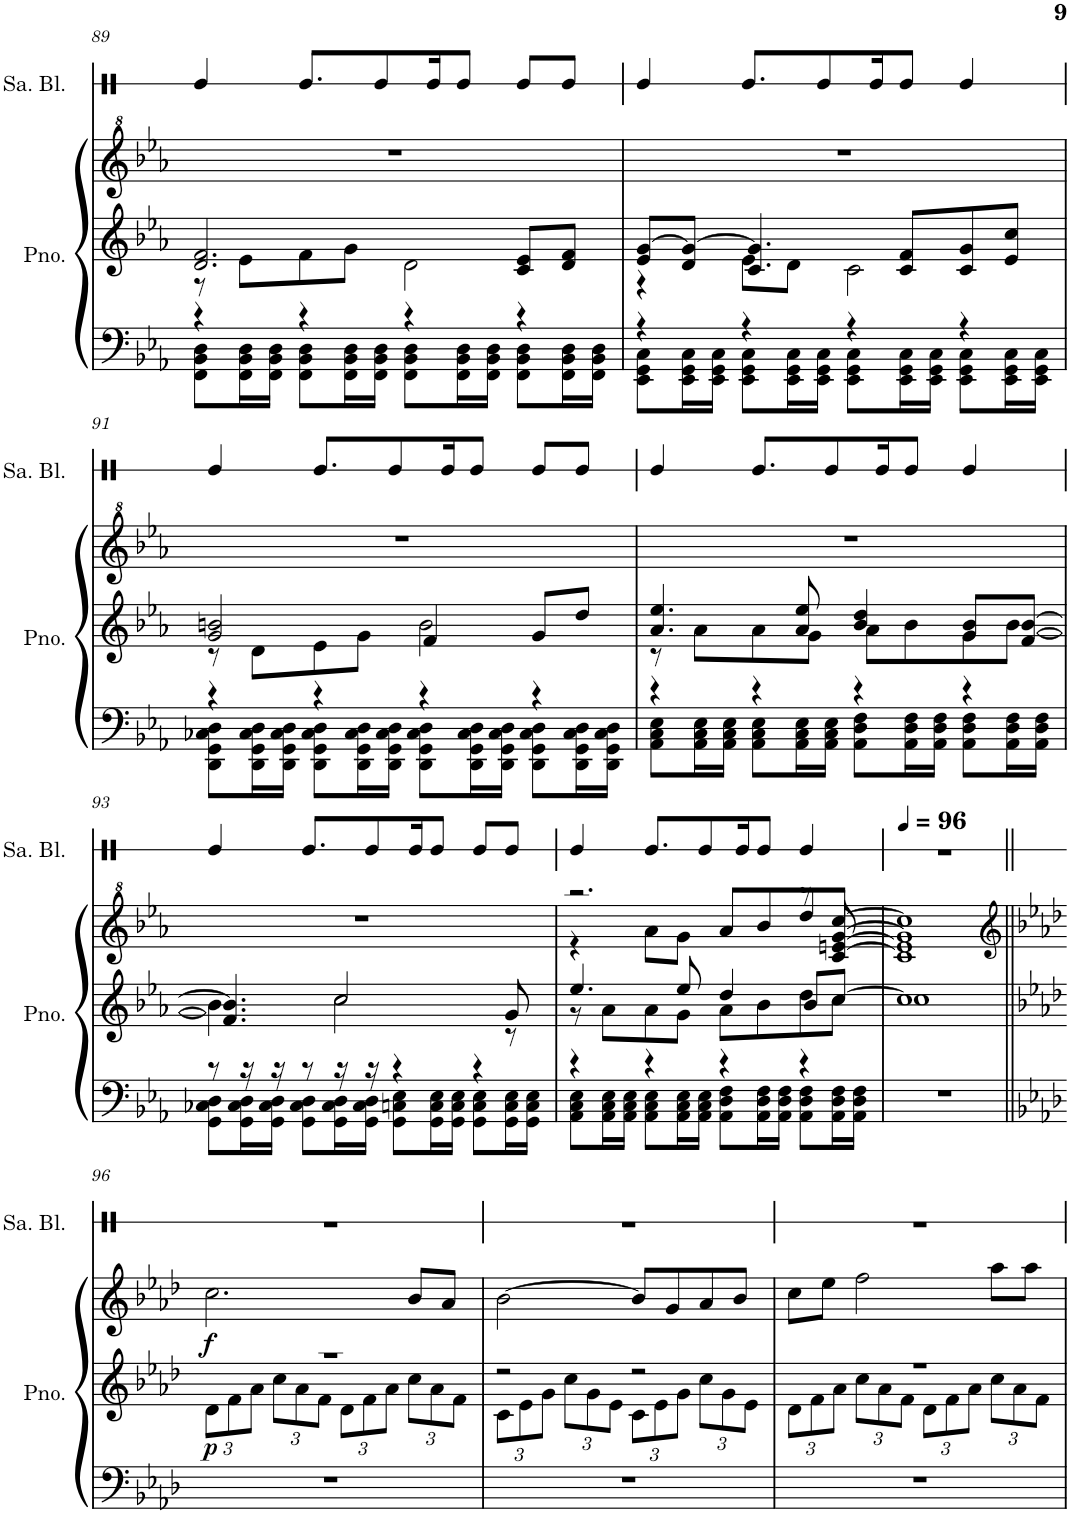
**kern	**kern	**kern	**dynam	**kern
*part2	*part2	*part2	*part2	*part1
*staff4	*staff3	*staff2	*staff2/3/4	*staff1
*I"钢琴	*	*	*	*I"沙锤块
!!LO:PB:g=z
*clefF4	*clefG2	*clefG^2	*	*clefX
*k[b-e-a-]	*k[b-e-a-]	*k[b-e-a-]	*	*k[]
*M4/4	*M4/4	*M4/4	*	*M4/4
=89	=89	=89	=89	=89
*^	*^	*	*	*
8FF\ 8BB-\ 8D\L	4r	2.d/ 2.f/	8r	1r	.	4Re/
16FF\ 16BB-\ 16D\L	.	.	8e-\L	.	.	.
16FF\ 16BB-\ 16D\JJ	.	.	.	.	.	.
8FF\ 8BB-\ 8D\L	4r	.	8f\	.	.	8.Re/L
16FF\ 16BB-\ 16D\L	.	.	8g\J	.	.	.
16FF\ 16BB-\ 16D\JJ	.	.	.	.	.	8Re/
8FF\ 8BB-\ 8D\L	4r	.	2d\	.	.	.
.	.	.	.	.	.	16Re/K
16FF\ 16BB-\ 16D\L	.	.	.	.	.	8Re/J
16FF\ 16BB-\ 16D\JJ	.	.	.	.	.	.
8FF\ 8BB-\ 8D\L	4r	8c/ 8e-/L	.	.	.	8Re/L
16FF\ 16BB-\ 16D\L	.	8d/ 8f/J	.	.	.	8Re/J
16FF\ 16BB-\ 16D\JJ	.	.	.	.	.	.
=90	=90	=90	=90	=90	=90	=90
8EE-\ 8GG\ 8C\L	4r	8e-/ [8g/L	4r	1r	.	4Re/
16EE-\ 16GG\ 16C\L	.	8d/ 8g/_J	.	.	.	.
16EE-\ 16GG\ 16C\JJ	.	.	.	.	.	.
8EE-\ 8GG\ 8C\L	4r	4.c/ 4.g/]	8e-\L	.	.	8.Re/L
16EE-\ 16GG\ 16C\L	.	.	8d\J	.	.	.
16EE-\ 16GG\ 16C\JJ	.	.	.	.	.	8Re/
8EE-\ 8GG\ 8C\L	4r	.	2c\	.	.	.
.	.	.	.	.	.	16Re/K
16EE-\ 16GG\ 16C\L	.	8c/ 8f/L	.	.	.	8Re/J
16EE-\ 16GG\ 16C\JJ	.	.	.	.	.	.
8EE-\ 8GG\ 8C\L	4r	8c/ 8g/	.	.	.	4Re/
16EE-\ 16GG\ 16C\L	.	8e-/ 8cc/J	.	.	.	.
16EE-\ 16GG\ 16C\JJ	.	.	.	.	.	.
!!LO:LB:g=z
=91	=91	=91	=91	=91	=91	=91
8DD\ 8GG\ 8C-X\ 8D\L	4r	2g/ 2bn/	8r	1r	.	4Re/
16DD\ 16GG\ 16C-\ 16D\L	.	.	8d\L	.	.	.
16DD\ 16GG\ 16C-\ 16D\JJ	.	.	.	.	.	.
8DD\ 8GG\ 8C-\ 8D\L	4r	.	8e-\	.	.	8.Re/L
16DD\ 16GG\ 16C-\ 16D\L	.	.	8g\J	.	.	.
16DD\ 16GG\ 16C-\ 16D\JJ	.	.	.	.	.	8Re/
8DD\ 8GG\ 8C-\ 8D\L	4r	4f/	2b\	.	.	.
.	.	.	.	.	.	16Re/K
16DD\ 16GG\ 16C-\ 16D\L	.	.	.	.	.	8Re/J
16DD\ 16GG\ 16C-\ 16D\JJ	.	.	.	.	.	.
8DD\ 8GG\ 8C-\ 8D\L	4r	8g/L	.	.	.	8Re/L
16DD\ 16GG\ 16C-\ 16D\L	.	8dd/J	.	.	.	8Re/J
16DD\ 16GG\ 16C-\ 16D\JJ	.	.	.	.	.	.
=92	=92	=92	=92	=92	=92	=92
8AA-\ 8C\ 8E-\L	4r	4.a-/ 4.ee-/	8r	1r	.	4Re/
16AA-\ 16C\ 16E-\L	.	.	8a-\L	.	.	.
16AA-\ 16C\ 16E-\JJ	.	.	.	.	.	.
8AA-\ 8C\ 8E-\L	4r	.	8a-\	.	.	8.Re/L
16AA-\ 16C\ 16E-\L	.	8a-/ 8ee-/	8g\J	.	.	.
16AA-\ 16C\ 16E-\JJ	.	.	.	.	.	8Re/
8AA-\ 8D\ 8F\L	4r	4b-/ 4dd/	8a-\L	.	.	.
.	.	.	.	.	.	16Re/K
16AA-\ 16D\ 16F\L	.	.	8b-\	.	.	8Re/J
16AA-\ 16D\ 16F\JJ	.	.	.	.	.	.
8AA-\ 8D\ 8F\L	4r	8g/ 8b-/L	8g\	.	.	4Re/
16AA-\ 16D\ 16F\L	.	[8f/ [8b-/J	[8b-\J	.	.	.
16AA-\ 16D\ 16F\JJ	.	.	.	.	.	.
!!LO:LB:g=z
=93	=93	=93	=93	=93	=93	=93
8GG\ 8C-X\ 8D\L	8r	4.f/] 4.b-/]	4.b-\]	1r	.	4Re/
16GG\ 16C-\ 16D\L	16r	.	.	.	.	.
16GG\ 16C-\ 16D\JJ	16r	.	.	.	.	.
8GG\ 8C-\ 8D\L	8r	.	.	.	.	8.Re/L
16GG\ 16C-\ 16D\L	16r	2cc/	2cc\	.	.	.
16GG\ 16C-\ 16D\JJ	16r	.	.	.	.	8Re/
8GG\ 8Cn\ 8E-\L	4r	.	.	.	.	.
.	.	.	.	.	.	16Re/K
16GG\ 16C\ 16E-\L	.	.	.	.	.	8Re/J
16GG\ 16C\ 16E-\JJ	.	.	.	.	.	.
8GG\ 8C\ 8E-\L	4r	.	.	.	.	8Re/L
16GG\ 16C\ 16E-\L	.	8g/	8r	.	.	8Re/J
16GG\ 16C\ 16E-\JJ	.	.	.	.	.	.
=94	=94	=94	=94	=94	=94	=94
*	*	*	*	*^	*	*
8AA-\ 8C\ 8E-\L	4r	4.ee-/	8r	2.r	4r	.	4Re/
16AA-\ 16C\ 16E-\L	.	.	8a-\L	.	.	.	.
16AA-\ 16C\ 16E-\JJ	.	.	.	.	.	.	.
8AA-\ 8C\ 8E-\L	4r	.	8a-\	.	8aa-\L	.	8.Re/L
16AA-\ 16C\ 16E-\L	.	8ee-/	8g\J	.	8gg\J	.	.
16AA-\ 16C\ 16E-\JJ	.	.	.	.	.	.	8Re/
8AA-\ 8D\ 8F\L	4r	4dd/	8a-\L	.	8aa-/L	.	.
.	.	.	.	.	.	.	16Re/K
16AA-\ 16D\ 16F\L	.	.	8b-\	.	8bb-/	.	8Re/J
16AA-\ 16D\ 16F\JJ	.	.	.	.	.	.	.
8AA-\ 8D\ 8F\L	4r	8b-/L	8dd\	8r	8ddd/	.	4Re/
16AA-\ 16D\ 16F\L	.	[8cc/J	8cc\J	[8cc/ [8een/ [8gg/	[>8ccc/J	.	.
16AA-\ 16D\ 16F\JJ	.	.	.	.	.	.	.
*v	*v	*	*	*	*	*	*
=95	=95	=95	=95	=95	=95	=95
*	*	*	*	*	*	*MM96
1r	1cc]	1cc	1cc] 1ee] 1gg]	1ccc]	.	1r
*	*	*	*v	*v	*	*
!!LO:LB:g=z
=96||	=96||	=96||	=96||	=96||	=96||
*	*	*	*clefG2	*	*
*k[b-e-a-d-]	*k[b-e-a-d-]	*	*k[b-e-a-d-]	*	*
*	*	*Xbrackettup	*	*	*
*	*	*	*^	*	*
!	!	!	!	!	!LO:DY:b=2	!
!	!	!	!	!	!LO:DY:n=1:b	!
*	*	*	*v	*v	*	*
1r	1r	12d-\L	2.cc\	p f	1r
.	.	12f\	.	.	.
.	.	12a-\J	.	.	.
.	.	12cc\L	.	.	.
.	.	12a-\	.	.	.
.	.	12f\J	.	.	.
.	.	12d-\L	.	.	.
.	.	12f\	.	.	.
.	.	12a-\J	.	.	.
.	.	12cc\L	8b-/L	.	.
.	.	12a-\	.	.	.
.	.	.	8a-/J	.	.
.	.	12f\J	.	.	.
=97	=97	=97	=97	=97	=97
1r	2r	12c\L	[2b-\	.	1r
.	.	12e-\	.	.	.
.	.	12g\J	.	.	.
.	.	12cc\L	.	.	.
.	.	12g\	.	.	.
.	.	12e-\J	.	.	.
.	2r	12c\L	8b-/L]	.	.
.	.	12e-\	.	.	.
.	.	.	8g/	.	.
.	.	12g\J	.	.	.
.	.	12cc\L	8a-/	.	.
.	.	12g\	.	.	.
.	.	.	8b-/J	.	.
.	.	12e-\J	.	.	.
=98	=98	=98	=98	=98	=98
1r	1r	12d-\L	8cc\L	.	1r
.	.	12f\	.	.	.
.	.	.	8ee-\J	.	.
.	.	12a-\J	.	.	.
.	.	12cc\L	2ff\	.	.
.	.	12a-\	.	.	.
.	.	12f\J	.	.	.
.	.	12d-\L	.	.	.
.	.	12f\	.	.	.
.	.	12a-\J	.	.	.
.	.	12cc\L	8aa-\L	.	.
.	.	12a-\	.	.	.
.	.	.	8aa-\J	.	.
.	.	12f\J	.	.	.
*	*v	*v	*	*	*
=	=	=	=	=
*-	*-	*-	*-	*-
